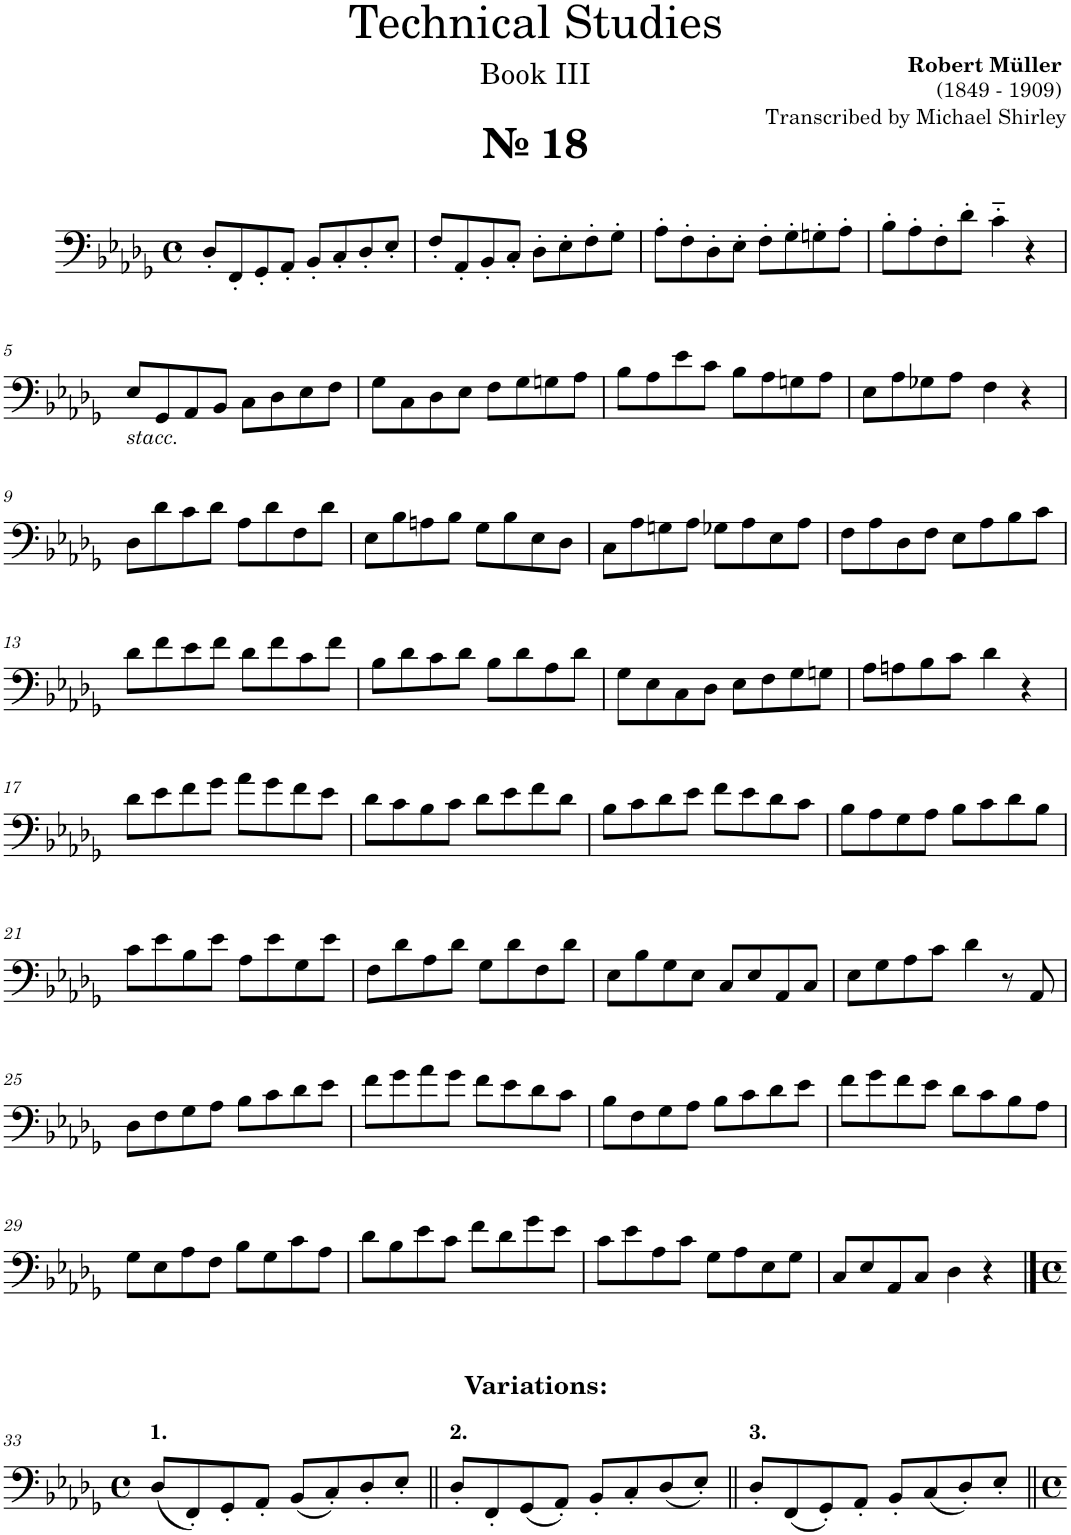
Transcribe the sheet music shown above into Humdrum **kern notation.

**kern
*part1
*staff1
*I"Trombone
*I'Tbn.
*clefF4
*k[b-e-a-d-g-]
*M4/4
*met(c)
=1
!LO:TX:a:B:t=№ 18
8D-'/L
8FF'/
8GG-'/
8AA-'/J
8BB-'/L
8C'/
8D-'/
8E-'/J
=2
8F'/L
8AA-'/
8BB-'/
8C'/J
8D-'\L
8E-'\
8F'\
8G-'\J
=3
8A-'\L
8F'\
8D-'\
8E-'\J
8F'\L
8G-'\
8Gn'\
8A-'\J
=4
8B-'\L
8A-'\
8F'\
8d-'\J
4c'~\
4r
!!LO:LB:g=z
=5
!LO:TX:b:i:t=stacc.
8E-/L
8GG-/
8AA-/
8BB-/J
8C\L
8D-\
8E-\
8F\J
=6
8G-\L
8C\
8D-\
8E-\J
8F\L
8G-\
8Gn\
8A-\J
=7
8B-\L
8A-\
8e-\
8c\J
8B-\L
8A-\
8Gn\
8A-\J
=8
8E-\L
8A-\
8G-X\
8A-\J
4F\
4r
!!LO:LB:g=z
=9
8D-\L
8d-\
8c\
8d-\J
8A-\L
8d-\
8F\
8d-\J
=10
8E-\L
8B-\
8An\
8B-\J
8G-\L
8B-\
8E-\
8D-\J
=11
8C\L
8A-\
8Gn\
8A-\J
8G-X\L
8A-\
8E-\
8A-\J
=12
8F\L
8A-\
8D-\
8F\J
8E-\L
8A-\
8B-\
8c\J
!!LO:LB:g=z
=13
8d-\L
8f\
8e-\
8f\J
8d-\L
8f\
8c\
8f\J
=14
8B-\L
8d-\
8c\
8d-\J
8B-\L
8d-\
8A-\
8d-\J
=15
8G-\L
8E-\
8C\
8D-\J
8E-\L
8F\
8G-\
8Gn\J
=16
8A-\L
8An\
8B-\
8c\J
4d-\
4r
!!LO:LB:g=z
=17
8d-\L
8e-\
8f\
8g-\J
8a-\L
8g-\
8f\
8e-\J
=18
8d-\L
8c\
8B-\
8c\J
8d-\L
8e-\
8f\
8d-\J
=19
8B-\L
8c\
8d-\
8e-\J
8f\L
8e-\
8d-\
8c\J
=20
8B-\L
8A-\
8G-\
8A-\J
8B-\L
8c\
8d-\
8B-\J
!!LO:LB:g=z
=21
8c\L
8e-\
8B-\
8e-\J
8A-\L
8e-\
8G-\
8e-\J
=22
8F\L
8d-\
8A-\
8d-\J
8G-\L
8d-\
8F\
8d-\J
=23
8E-\L
8B-\
8G-\
8E-\J
8C/L
8E-/
8AA-/
8C/J
=24
8E-\L
8G-\
8A-\
8c\J
4d-\
8r
8AA-/
!!LO:LB:g=z
=25
8D-\L
8F\
8G-\
8A-\J
8B-\L
8c\
8d-\
8e-\J
=26
8f\L
8g-\
8a-\
8g-\J
8f\L
8e-\
8d-\
8c\J
=27
8B-\L
8F\
8G-\
8A-\J
8B-\L
8c\
8d-\
8e-\J
=28
8f\L
8g-\
8f\
8e-\J
8d-\L
8c\
8B-\
8A-\J
!!LO:LB:g=z
=29
8G-\L
8E-\
8A-\
8F\J
8B-\L
8G-\
8c\
8A-\J
=30
8d-\L
8B-\
8e-\
8c\J
8f\L
8d-\
8g-\
8e-\J
=31
8c\L
8e-\
8A-\
8c\J
8G-\L
8A-\
8E-\
8G-\J
=32
8C/L
8E-/
8AA-/
8C/J
4D-\
4r
!!LO:LB:g=z
==33
*M4/4
*met(c)
!LO:TX:a:B:t=Variations&colon;
!LO:TX:a:B:t=1.
(8D-/L
8FF'/)
8GG-'/
8AA-'/J
(8BB-/L
8C'/)
8D-'/
8E-'/J
=34||
*k[b-e-a-d-g-]
*M4/4
*met(c)
!LO:TX:a:B:t=2.
8D-'/L
8FF'/
(8GG-/
8AA-'/J)
8BB-'/L
8C'/
(8D-/
8E-'/J)
=35||
*k[b-e-a-d-g-]
*M4/4
*met(c)
!LO:TX:a:B:t=3.
8D-'/L
(8FF/
8GG-'/)
8AA-'/J
8BB-'/L
(8C/
8D-'/)
8E-'/J
=||
*-
